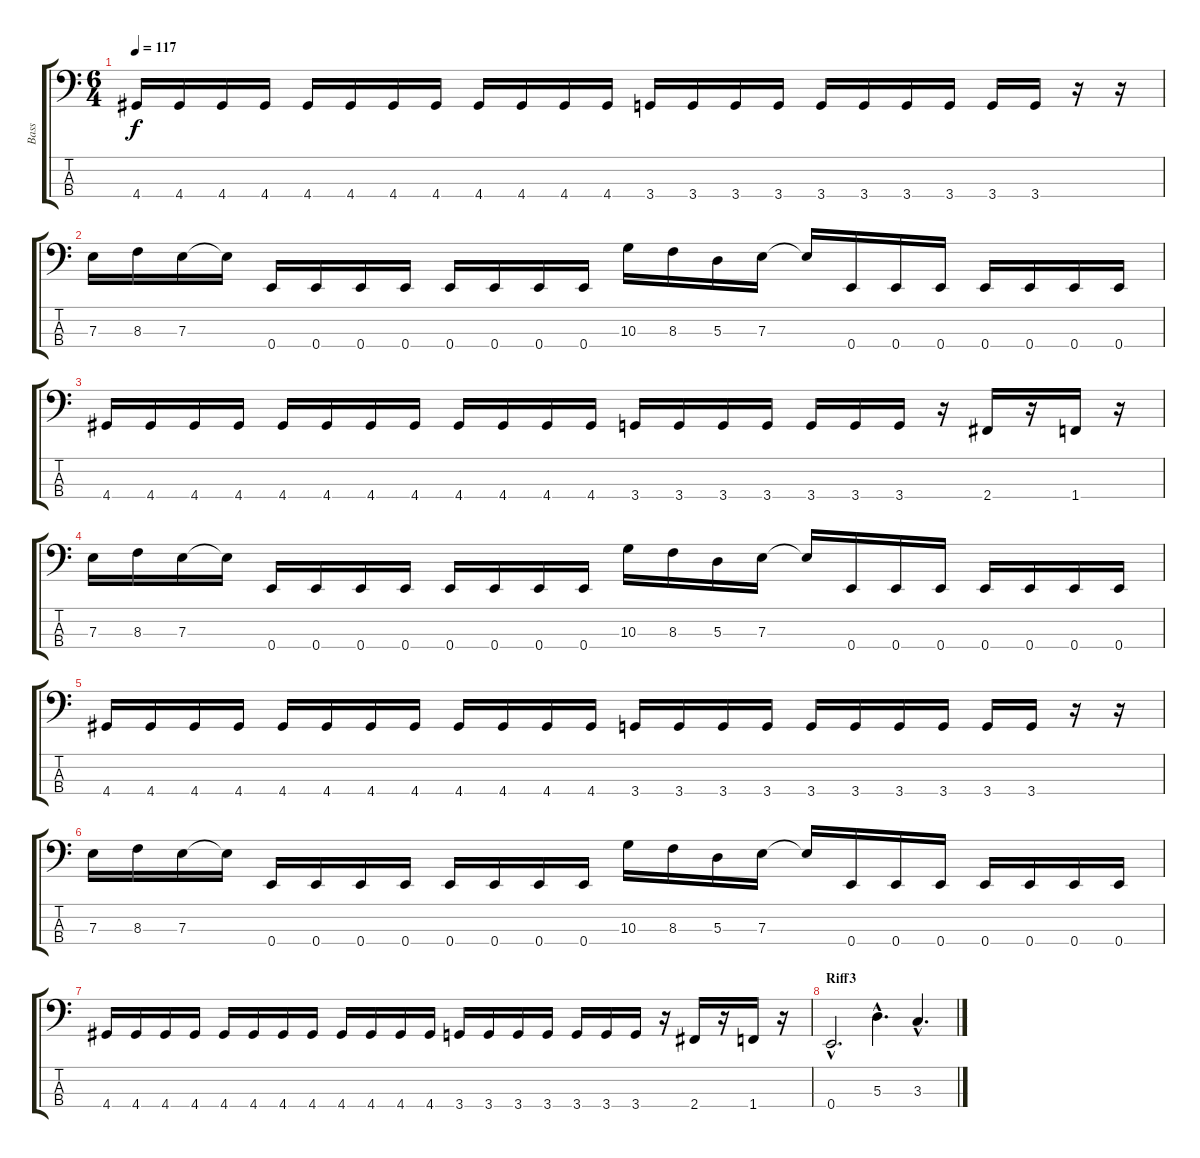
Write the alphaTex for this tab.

\track ("Bass" "Bass") {instrument electricbasspick}
\staff {score tabs}
\tuning (G2 D2 A1 E1) {hide}
\ts (6 4)
\tempo 117
\clef f4
\ks c
4.4.16{dy f} 4.4.16 4.4.16 4.4.16 4.4.16 4.4.16 4.4.16 4.4.16 4.4.16 4.4.16 4.4.16 4.4.16 3.4.16 3.4.16 3.4.16 3.4.16 3.4.16 3.4.16 3.4.16 3.4.16 3.4.16 3.4.16 r.16 r.16 |
7.3.16 8.3.16 7.3.16 7.3{t}.16 0.4.16 0.4.16 0.4.16 0.4.16 0.4.16 0.4.16 0.4.16 0.4.16 10.3.16 8.3.16 5.3.16 7.3.16 7.3{t}.16 0.4.16 0.4.16 0.4.16 0.4.16 0.4.16 0.4.16 0.4.16 |
4.4.16 4.4.16 4.4.16 4.4.16 4.4.16 4.4.16 4.4.16 4.4.16 4.4.16 4.4.16 4.4.16 4.4.16 3.4.16 3.4.16 3.4.16 3.4.16 3.4.16 3.4.16 3.4.16 r.16 2.4.16 r.16 1.4.16 r.16 |
7.3.16 8.3.16 7.3.16 7.3{t}.16 0.4.16 0.4.16 0.4.16 0.4.16 0.4.16 0.4.16 0.4.16 0.4.16 10.3.16 8.3.16 5.3.16 7.3.16 7.3{t}.16 0.4.16 0.4.16 0.4.16 0.4.16 0.4.16 0.4.16 0.4.16 |
4.4.16 4.4.16 4.4.16 4.4.16 4.4.16 4.4.16 4.4.16 4.4.16 4.4.16 4.4.16 4.4.16 4.4.16 3.4.16 3.4.16 3.4.16 3.4.16 3.4.16 3.4.16 3.4.16 3.4.16 3.4.16 3.4.16 r.16 r.16 |
7.3.16 8.3.16 7.3.16 7.3{t}.16 0.4.16 0.4.16 0.4.16 0.4.16 0.4.16 0.4.16 0.4.16 0.4.16 10.3.16 8.3.16 5.3.16 7.3.16 7.3{t}.16 0.4.16 0.4.16 0.4.16 0.4.16 0.4.16 0.4.16 0.4.16 |
4.4.16 4.4.16 4.4.16 4.4.16 4.4.16 4.4.16 4.4.16 4.4.16 4.4.16 4.4.16 4.4.16 4.4.16 3.4.16 3.4.16 3.4.16 3.4.16 3.4.16 3.4.16 3.4.16 r.16 2.4.16 r.16 1.4.16 r.16 |
\section ("" "Riff3")
0.4{hac}.2{d} 5.3{hac}.4{d} 3.3{hac}.4{d}
